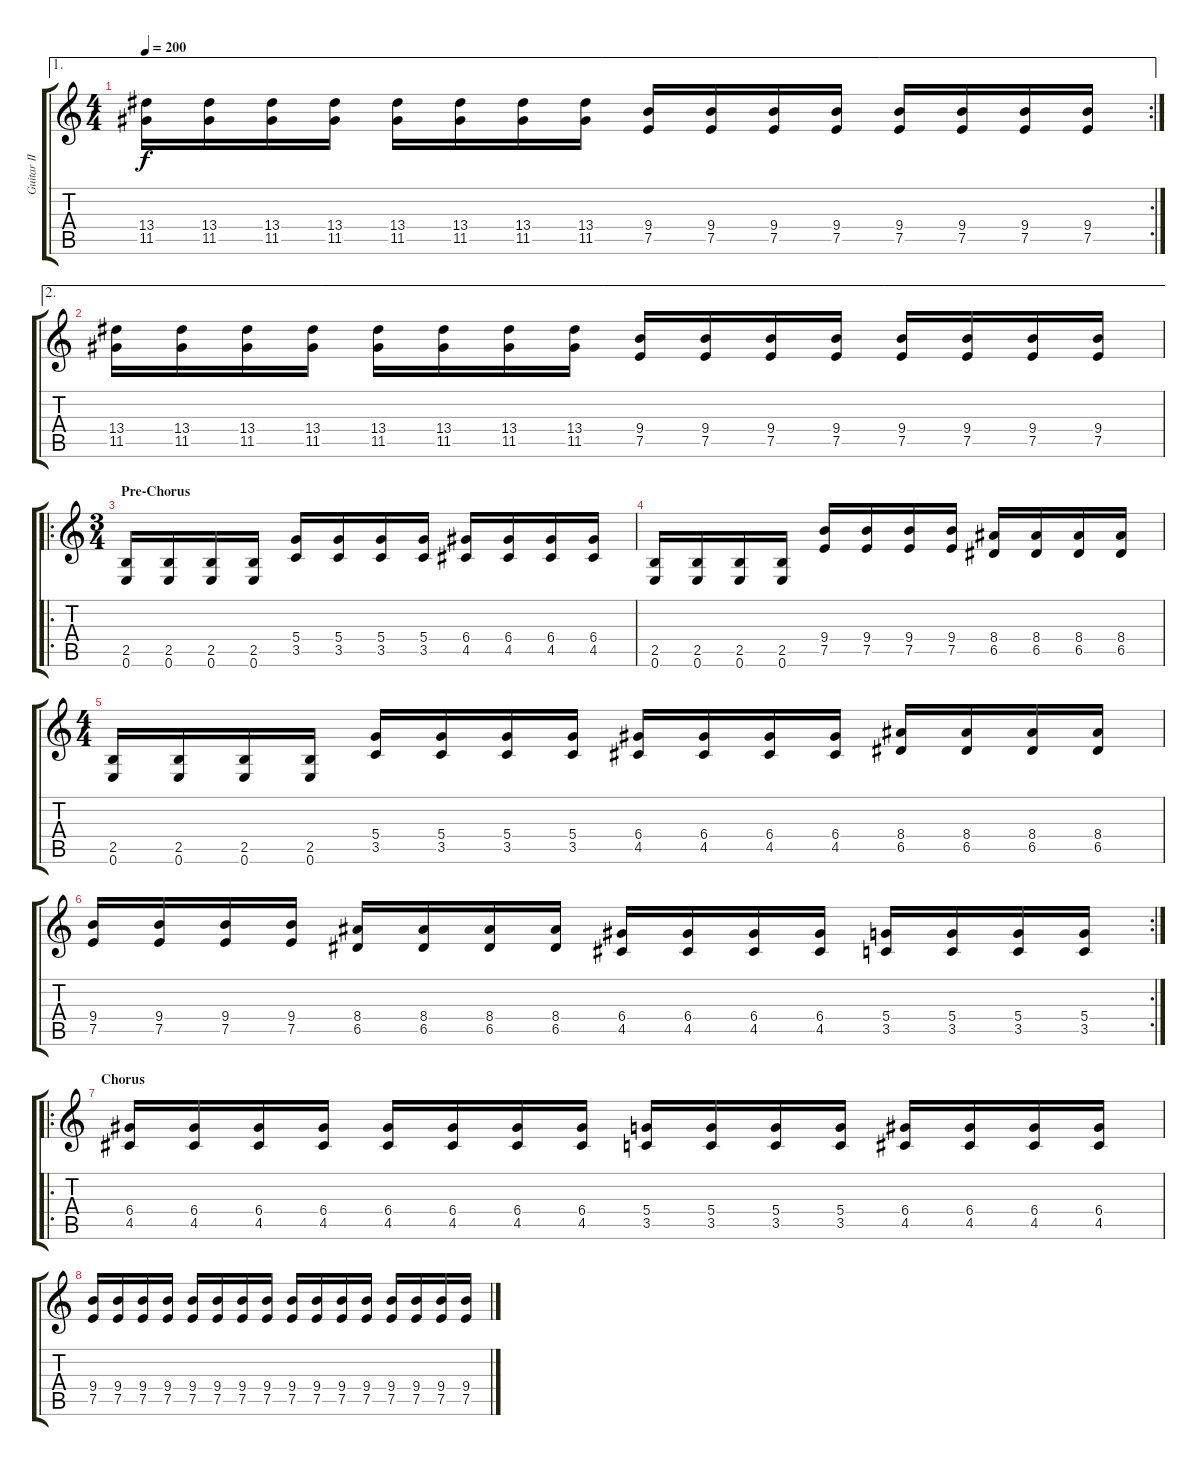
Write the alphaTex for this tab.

\track ("Guitar II" "Guitar II") {instrument distortionguitar}
\staff {score tabs}
\tuning (E4 B3 G3 D3 A2 E2) {hide}
\ae 1
\rc 2
\ts (4 4)
\tempo 200
\clef g2
\ks c
(13.4 11.5).16{dy f} (13.4 11.5).16 (13.4 11.5).16 (13.4 11.5).16 (13.4 11.5).16 (13.4 11.5).16 (13.4 11.5).16 (13.4 11.5).16 (9.4 7.5).16 (9.4 7.5).16 (9.4 7.5).16 (9.4 7.5).16 (9.4 7.5).16 (9.4 7.5).16 (9.4 7.5).16 (9.4 7.5).16 |
\ae 2
(13.4 11.5).16 (13.4 11.5).16 (13.4 11.5).16 (13.4 11.5).16 (13.4 11.5).16 (13.4 11.5).16 (13.4 11.5).16 (13.4 11.5).16 (9.4 7.5).16 (9.4 7.5).16 (9.4 7.5).16 (9.4 7.5).16 (9.4 7.5).16 (9.4 7.5).16 (9.4 7.5).16 (9.4 7.5).16 |
\ro
\ts (3 4)
\section ("" "Pre-Chorus")
(2.5 0.6).16 (2.5 0.6).16 (2.5 0.6).16 (2.5 0.6).16 (5.4 3.5).16 (5.4 3.5).16 (5.4 3.5).16 (5.4 3.5).16 (6.4 4.5).16 (6.4 4.5).16 (6.4 4.5).16 (6.4 4.5).16 |
(2.5 0.6).16 (2.5 0.6).16 (2.5 0.6).16 (2.5 0.6).16 (9.4 7.5).16 (9.4 7.5).16 (9.4 7.5).16 (9.4 7.5).16 (8.4 6.5).16 (8.4 6.5).16 (8.4 6.5).16 (8.4 6.5).16 |
\ts (4 4)
(2.5 0.6).16 (2.5 0.6).16 (2.5 0.6).16 (2.5 0.6).16 (5.4 3.5).16 (5.4 3.5).16 (5.4 3.5).16 (5.4 3.5).16 (6.4 4.5).16 (6.4 4.5).16 (6.4 4.5).16 (6.4 4.5).16 (8.4 6.5).16 (8.4 6.5).16 (8.4 6.5).16 (8.4 6.5).16 |
\rc 2
(9.4 7.5).16 (9.4 7.5).16 (9.4 7.5).16 (9.4 7.5).16 (8.4 6.5).16 (8.4 6.5).16 (8.4 6.5).16 (8.4 6.5).16 (6.4 4.5).16 (6.4 4.5).16 (6.4 4.5).16 (6.4 4.5).16 (5.4 3.5).16 (5.4 3.5).16 (5.4 3.5).16 (5.4 3.5).16 |
\ro
\section ("" "Chorus")
(6.4 4.5).16 (6.4 4.5).16 (6.4 4.5).16 (6.4 4.5).16 (6.4 4.5).16 (6.4 4.5).16 (6.4 4.5).16 (6.4 4.5).16 (5.4 3.5).16 (5.4 3.5).16 (5.4 3.5).16 (5.4 3.5).16 (6.4 4.5).16 (6.4 4.5).16 (6.4 4.5).16 (6.4 4.5).16 |
(9.4 7.5).16 (9.4 7.5).16 (9.4 7.5).16 (9.4 7.5).16 (9.4 7.5).16 (9.4 7.5).16 (9.4 7.5).16 (9.4 7.5).16 (9.4 7.5).16 (9.4 7.5).16 (9.4 7.5).16 (9.4 7.5).16 (9.4 7.5).16 (9.4 7.5).16 (9.4 7.5).16 (9.4 7.5).16
